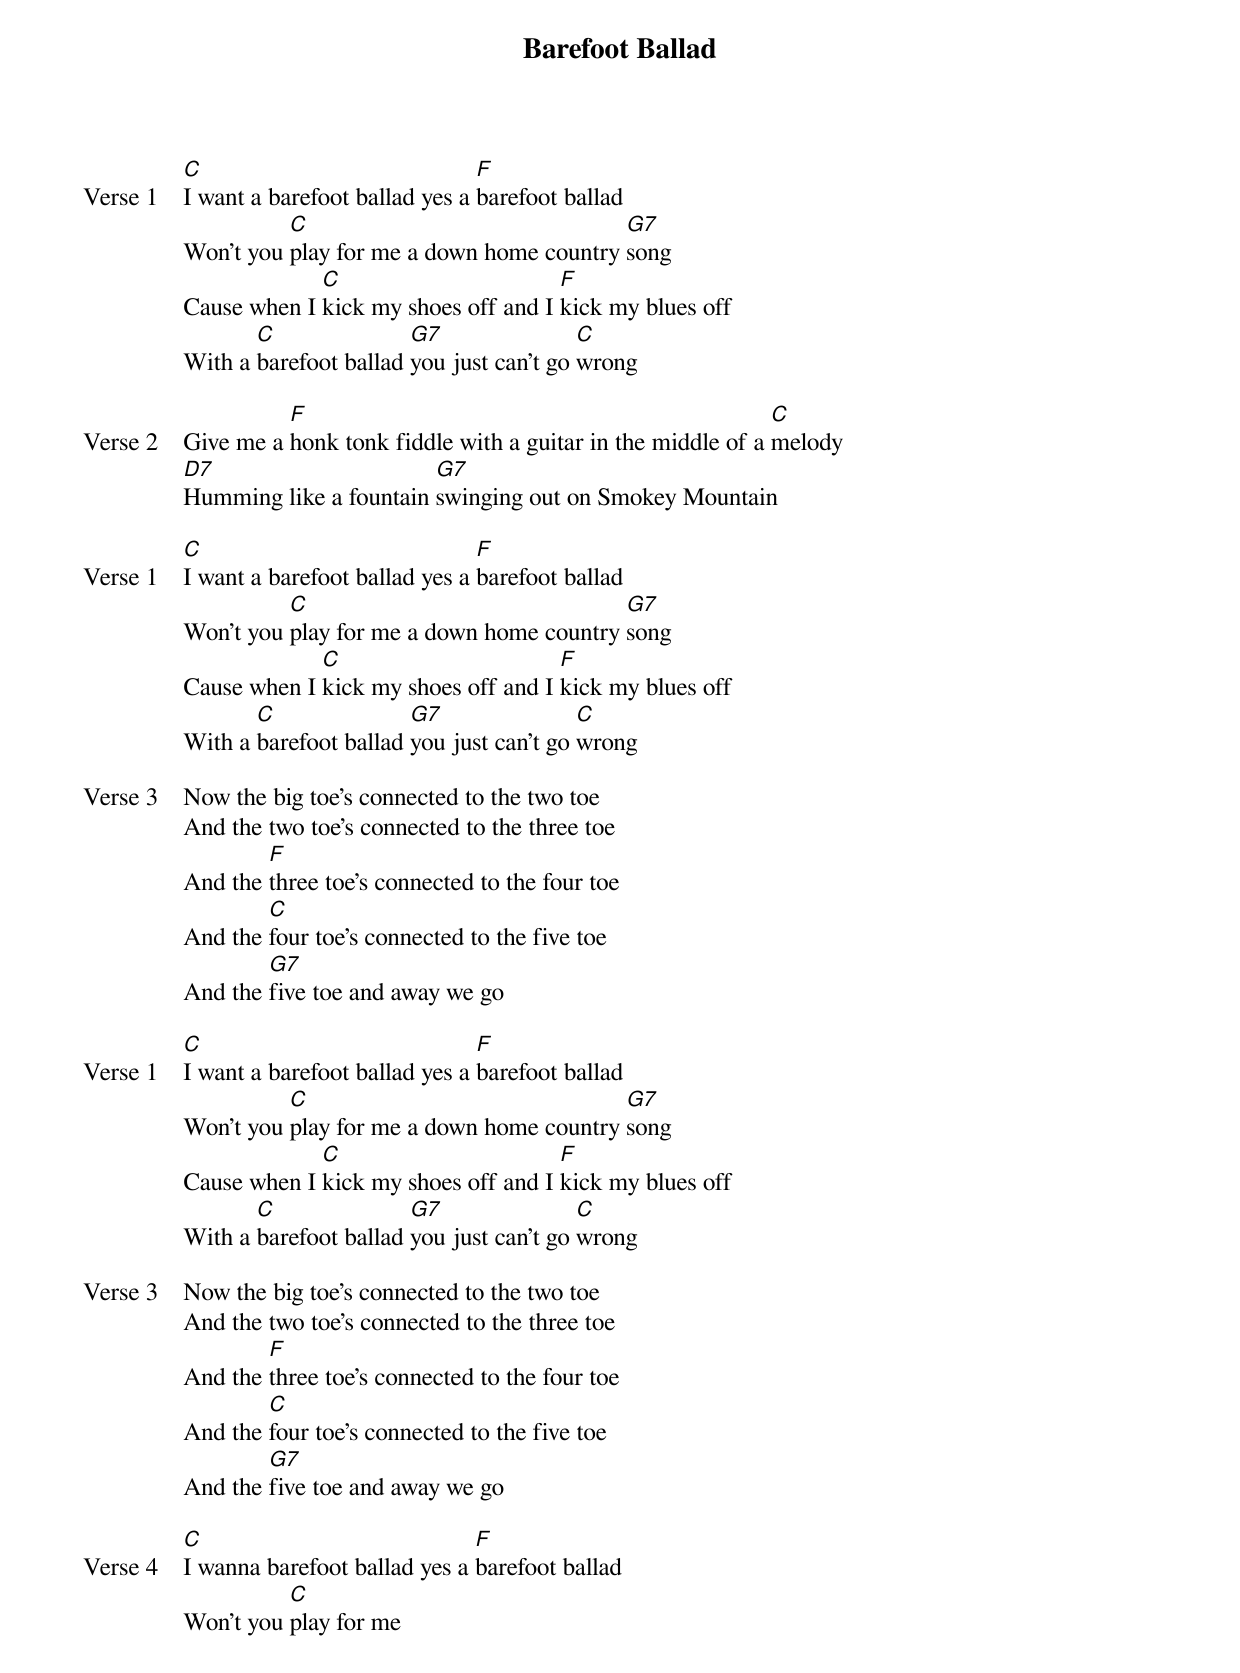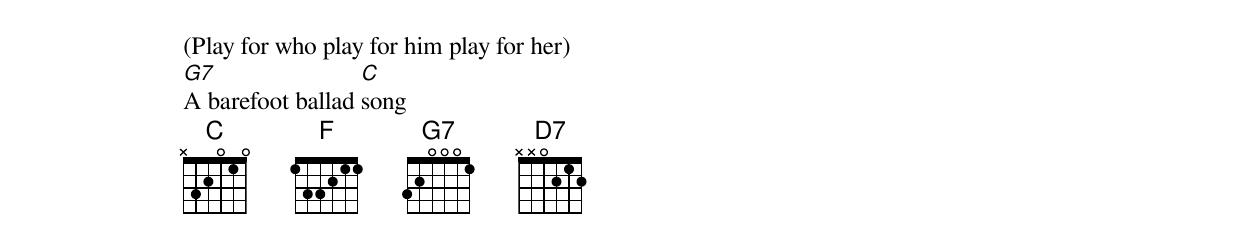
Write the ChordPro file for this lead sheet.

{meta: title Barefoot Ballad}
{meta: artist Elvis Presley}
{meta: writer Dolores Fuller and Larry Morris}

{start_of_verse: Verse 1}
[C]I want a barefoot ballad yes a [F]barefoot ballad
Won't you [C]play for me a down home country [G7]song
Cause when I [C]kick my shoes off and I [F]kick my blues off
With a [C]barefoot ballad [G7]you just can't go [C]wrong
{end_of_verse}

{start_of_verse: Verse 2}
Give me a [F]honk tonk fiddle with a guitar in the middle of a [C]melody
[D7]Humming like a fountain [G7]swinging out on Smokey Mountain
{end_of_verse}

{start_of_verse: Verse 1}
[C]I want a barefoot ballad yes a [F]barefoot ballad
Won't you [C]play for me a down home country [G7]song
Cause when I [C]kick my shoes off and I [F]kick my blues off
With a [C]barefoot ballad [G7]you just can't go [C]wrong
{end_of_verse}

{start_of_verse: Verse 3}
Now the big toe's connected to the two toe
And the two toe's connected to the three toe
And the [F]three toe's connected to the four toe
And the [C]four toe's connected to the five toe
And the [G7]five toe and away we go
{end_of_verse}

{start_of_verse: Verse 1}
[C]I want a barefoot ballad yes a [F]barefoot ballad
Won't you [C]play for me a down home country [G7]song
Cause when I [C]kick my shoes off and I [F]kick my blues off
With a [C]barefoot ballad [G7]you just can't go [C]wrong
{end_of_verse}

{start_of_verse: Verse 3}
Now the big toe's connected to the two toe
And the two toe's connected to the three toe
And the [F]three toe's connected to the four toe
And the [C]four toe's connected to the five toe
And the [G7]five toe and away we go
{end_of_verse}

{start_of_verse: Verse 4}
[C]I wanna barefoot ballad yes a [F]barefoot ballad
Won't you [C]play for me
(Play for who play for him play for her)
[G7]A barefoot ballad [C]song
{end_of_verse}
